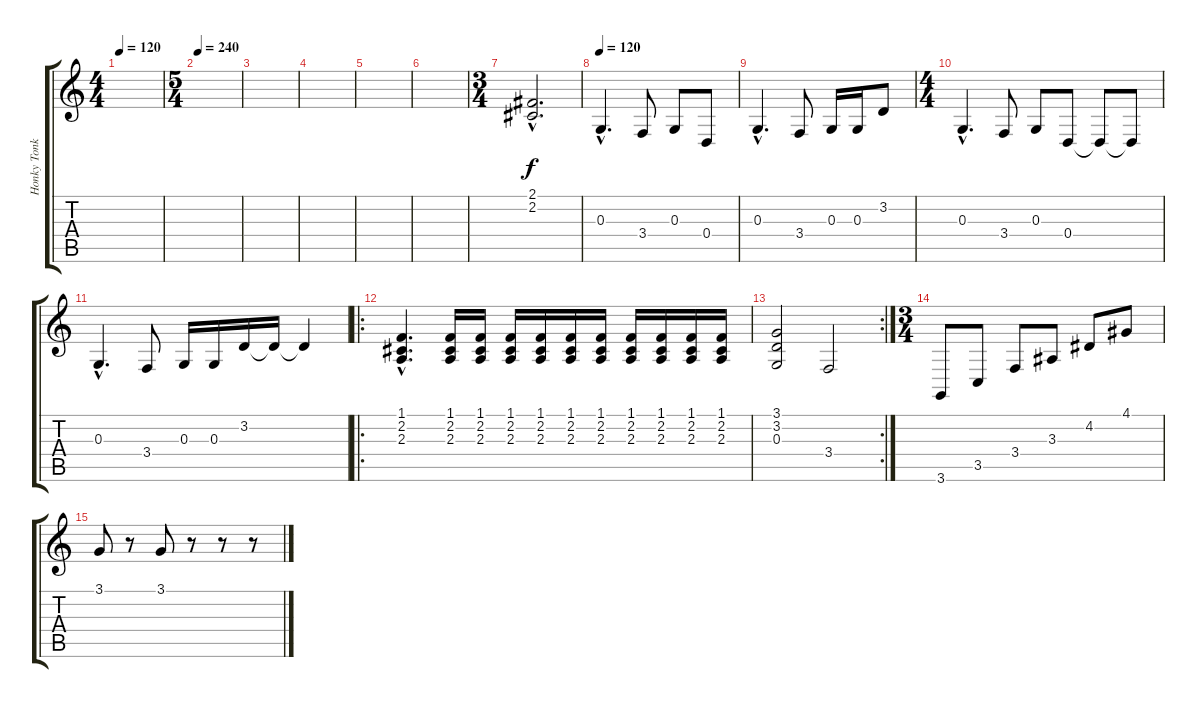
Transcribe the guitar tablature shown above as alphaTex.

\track ("Honky Tonk" "Honky Tonk") {instrument honkytonkpiano}
\staff {score tabs}
\tuning (E4 B3 G3 D3 A2 E2) {hide}
\ts (4 4)
\tempo 120
\clef g2
\ks c
|
\ts (5 4)
\tempo 240
|
|
|
|
|
\ts (3 4)
(2.1{hac} 2.2{hac}).2{d} |
\tempo 120
0.3{hac}.4{d} 3.4.8 0.3.8 0.4.8 |
0.3{hac}.4{d} 3.4.8 0.3.16 0.3.16 3.2.8 |
\ts (4 4)
0.3{hac}.4{d} 3.4.8 0.3.8 0.4.8 0.4{t}.8 0.4{t}.8 |
0.3{hac}.4{d} 3.4.8 0.3.16 0.3.16 3.2.16 3.2{t}.16 3.2{t}.4 |
\ro
(1.1{hac} 2.2{hac} 2.3{hac}).4{d} (1.1 2.2 2.3).16 (1.1 2.2 2.3).16 (1.1 2.2 2.3).16 (1.1 2.2 2.3).16 (1.1 2.2 2.3).16 (1.1 2.2 2.3).16 (1.1 2.2 2.3).16 (1.1 2.2 2.3).16 (1.1 2.2 2.3).16 (1.1 2.2 2.3).16 |
\rc 2
(3.1 3.2 0.3).2 3.4.2 |
\ts (3 4)
3.6.8 3.5.8 3.4.8 3.3.8 4.2.8 4.1.8 |
3.1.8 r.8 3.1.8 r.8 r.8 r.8
